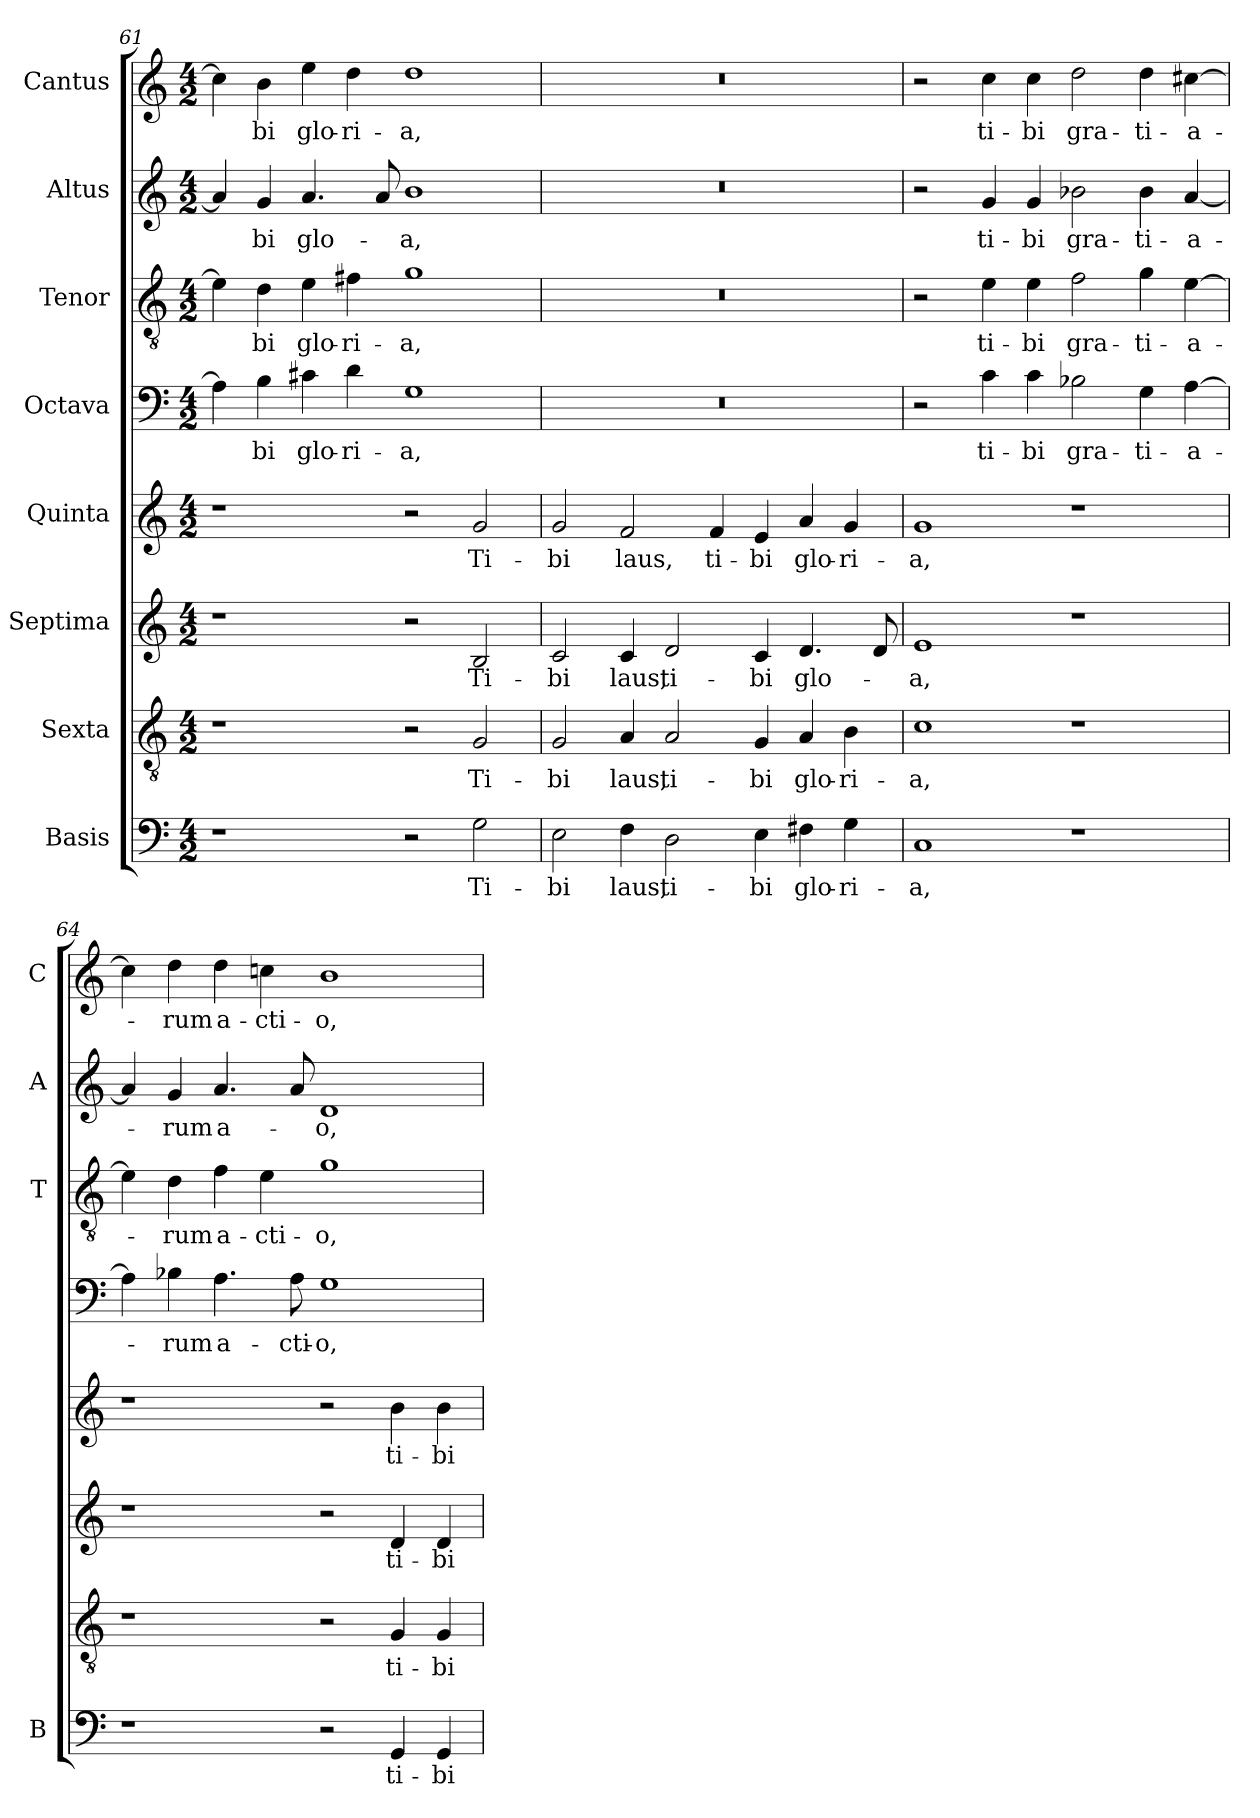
**kern	**text	**kern	**text	**kern	**text	**kern	**text	**kern	**text	**kern	**text	**kern	**text	**kern	**text
*part8	*part8	*part7	*part7	*part6	*part6	*part5	*part5	*part4	*part4	*part3	*part3	*part2	*part2	*part1	*part1
*staff8	*staff8	*staff7	*staff7	*staff6	*staff6	*staff5	*staff5	*staff4	*staff4	*staff3	*staff3	*staff2	*staff2	*staff1	*staff1
*I"Basis	*	*I"Sexta	*	*I"Septima	*	*I"Quinta	*	*I"Octava	*	*I"Tenor	*	*I"Altus	*	*I"Cantus	*
*I'B	*	*	*	*	*	*	*	*	*	*I'T	*	*I'A	*	*I'C	*
*clefF4	*	*clefGv2	*	*clefG2	*	*clefG2	*	*clefF4	*	*clefGv2	*	*clefG2	*	*clefG2	*
*k[]	*	*k[]	*	*k[]	*	*k[]	*	*k[]	*	*k[]	*	*k[]	*	*k[]	*
*C:	*	*C:	*	*C:	*	*C:	*	*C:	*	*C:	*	*C:	*	*C:	*
*M4/2	*	*M4/2	*	*M4/2	*	*M4/2	*	*M4/2	*	*M4/2	*	*M4/2	*	*M4/2	*
=61	=61	=61	=61	=61	=61	=61	=61	=61	=61	=61	=61	=61	=61	=61	=61
1r	.	1r	.	1r	.	1r	.	4A\]	.	4e\]	.	4a/]	.	4cc\]	.
!	!	!	!	!	!	!	!	!	!LO:LY:b	!	!LO:LY:b	!	!LO:LY:b	!	!LO:LY:b
.	.	.	.	.	.	.	.	4B\	-bi	4d\	-bi	4g/	-bi	4b\	-bi
!	!	!	!	!	!	!	!	!	!LO:LY:b	!	!LO:LY:b	!	!LO:LY:b	!	!LO:LY:b
.	.	.	.	.	.	.	.	4c#X\	glo-	4e\	glo-	4.a/	glo-	4ee\	glo-
!	!	!	!	!	!	!	!	!	!LO:LY:b	!	!LO:LY:b	!	!	!	!LO:LY:b
.	.	.	.	.	.	.	.	4d\	-ri-	4f#X\	-ri-	.	.	4dd\	-ri-
.	.	.	.	.	.	.	.	.	.	.	.	8a/	.	.	.
!	!	!	!	!	!	!	!	!	!LO:LY:b	!	!LO:LY:b	!	!LO:LY:b	!	!LO:LY:b
2r	.	2r	.	2r	.	2r	.	1G	-a,	1g	-a,	1b	-a,	1dd	-a,
!	!LO:LY:b	!	!LO:LY:b	!	!LO:LY:b	!	!LO:LY:b	!	!	!	!	!	!	!	!
2G\	Ti-	2G/	Ti-	2B/	Ti-	2g/	Ti-	.	.	.	.	.	.	.	.
=62	=62	=62	=62	=62	=62	=62	=62	=62	=62	=62	=62	=62	=62	=62	=62
!	!LO:LY:b	!	!LO:LY:b	!	!LO:LY:b	!	!LO:LY:b	!	!	!	!	!	!	!	!
2E\	-bi	2G/	-bi	2c/	-bi	2g/	-bi	0r	.	0r	.	0r	.	0r	.
!	!LO:LY:b	!	!LO:LY:b	!	!LO:LY:b	!	!LO:LY:b	!	!	!	!	!	!	!	!
4F\	laus,	4A/	laus,	4c/	laus,	2f/	laus,	.	.	.	.	.	.	.	.
!	!LO:LY:b	!	!LO:LY:b	!	!LO:LY:b	!	!	!	!	!	!	!	!	!	!
2D\	ti-	2A/	ti-	2d/	ti-	.	.	.	.	.	.	.	.	.	.
!	!	!	!	!	!	!	!LO:LY:b	!	!	!	!	!	!	!	!
.	.	.	.	.	.	4f/	ti-	.	.	.	.	.	.	.	.
!	!LO:LY:b	!	!LO:LY:b	!	!LO:LY:b	!	!LO:LY:b	!	!	!	!	!	!	!	!
4E\	-bi	4G/	-bi	4c/	-bi	4e/	-bi	.	.	.	.	.	.	.	.
!	!LO:LY:b	!	!LO:LY:b	!	!LO:LY:b	!	!LO:LY:b	!	!	!	!	!	!	!	!
4F#X\	glo-	4A/	glo-	4.d/	glo-	4a/	glo-	.	.	.	.	.	.	.	.
!	!LO:LY:b	!	!LO:LY:b	!	!	!	!LO:LY:b	!	!	!	!	!	!	!	!
4G\	-ri-	4B\	-ri-	.	.	4g/	-ri-	.	.	.	.	.	.	.	.
.	.	.	.	8d/	.	.	.	.	.	.	.	.	.	.	.
!!LO:PB:g=z
=63	=63	=63	=63	=63	=63	=63	=63	=63	=63	=63	=63	=63	=63	=63	=63
!	!LO:LY:b	!	!LO:LY:b	!	!LO:LY:b	!	!LO:LY:b	!	!	!	!	!	!	!	!
1C	-a,	1c	-a,	1e	-a,	1g	-a,	2r	.	2r	.	2r	.	2r	.
!	!	!	!	!	!	!	!	!	!LO:LY:b	!	!LO:LY:b	!	!LO:LY:b	!	!LO:LY:b
.	.	.	.	.	.	.	.	4c\	ti-	4e\	ti-	4g/	-ti-	4cc\	ti-
!	!	!	!	!	!	!	!	!	!LO:LY:b	!	!LO:LY:b	!	!LO:LY:b	!	!LO:LY:b
.	.	.	.	.	.	.	.	4c\	-bi	4e\	-bi	4g/	bi	4cc\	-bi
!	!	!	!	!	!	!	!	!	!LO:LY:b	!	!LO:LY:b	!	!LO:LY:b	!	!LO:LY:b
1r	.	1r	.	1r	.	1r	.	2B-X\	gra-	2f\	gra-	2b-X\	-gra-	2dd\	gra-
!	!	!	!	!	!	!	!	!	!LO:LY:b	!	!LO:LY:b	!	!LO:LY:b	!	!LO:LY:b
.	.	.	.	.	.	.	.	4G\	-ti-	4g\	-ti-	4b-\	-ti-	4dd\	-ti-
!	!	!	!	!	!	!	!	!	!LO:LY:b	!	!LO:LY:b	!	!LO:LY:b	!	!LO:LY:b
.	.	.	.	.	.	.	.	[4A\	-a-	[4e\	-a-	[4a/	-a-	[4cc#X\	-a-
=64	=64	=64	=64	=64	=64	=64	=64	=64	=64	=64	=64	=64	=64	=64	=64
1r	.	1r	.	1r	.	1r	.	4A\]	.	4e\]	.	4a/]	.	4cc#\]	.
!	!	!	!	!	!	!	!	!	!LO:LY:b	!	!LO:LY:b	!	!LO:LY:b	!	!LO:LY:b
.	.	.	.	.	.	.	.	4B-X\	-rum	4d\	-rum	4g/	rum	4dd\	-rum
!	!	!	!	!	!	!	!	!	!LO:LY:b	!	!LO:LY:b	!	!LO:LY:b	!	!LO:LY:b
.	.	.	.	.	.	.	.	4.A\	a-	4f\	a-	4.a/	-a-	4dd\	a-
!	!	!	!	!	!	!	!	!	!	!	!LO:LY:b	!	!	!	!LO:LY:b
.	.	.	.	.	.	.	.	.	.	4e\	-cti-	.	.	4ccn\	-cti-
!	!	!	!	!	!	!	!	!	!LO:LY:b	!	!	!	!	!	!
.	.	.	.	.	.	.	.	8A\	-cti-	.	.	8a/	.	.	.
!	!	!	!	!	!	!	!	!	!LO:LY:b	!	!LO:LY:b	!	!LO:LY:b	!	!LO:LY:b
2r	.	2r	.	2r	.	2r	.	1G	-o,	1g	-o,	1d	o,	1b	-o,
!	!LO:LY:b	!	!LO:LY:b	!	!LO:LY:b	!	!LO:LY:b	!	!	!	!	!	!	!	!
4GG/	ti-	4G/	ti-	4d/	ti-	4b\	ti-	.	.	.	.	.	.	.	.
!	!LO:LY:b	!	!LO:LY:b	!	!LO:LY:b	!	!LO:LY:b	!	!	!	!	!	!	!	!
4GG/	-bi	4G/	-bi	4d/	-bi	4b\	-bi	.	.	.	.	.	.	.	.
=	=	=	=	=	=	=	=	=	=	=	=	=	=	=	=
*-	*-	*-	*-	*-	*-	*-	*-	*-	*-	*-	*-	*-	*-	*-	*-
